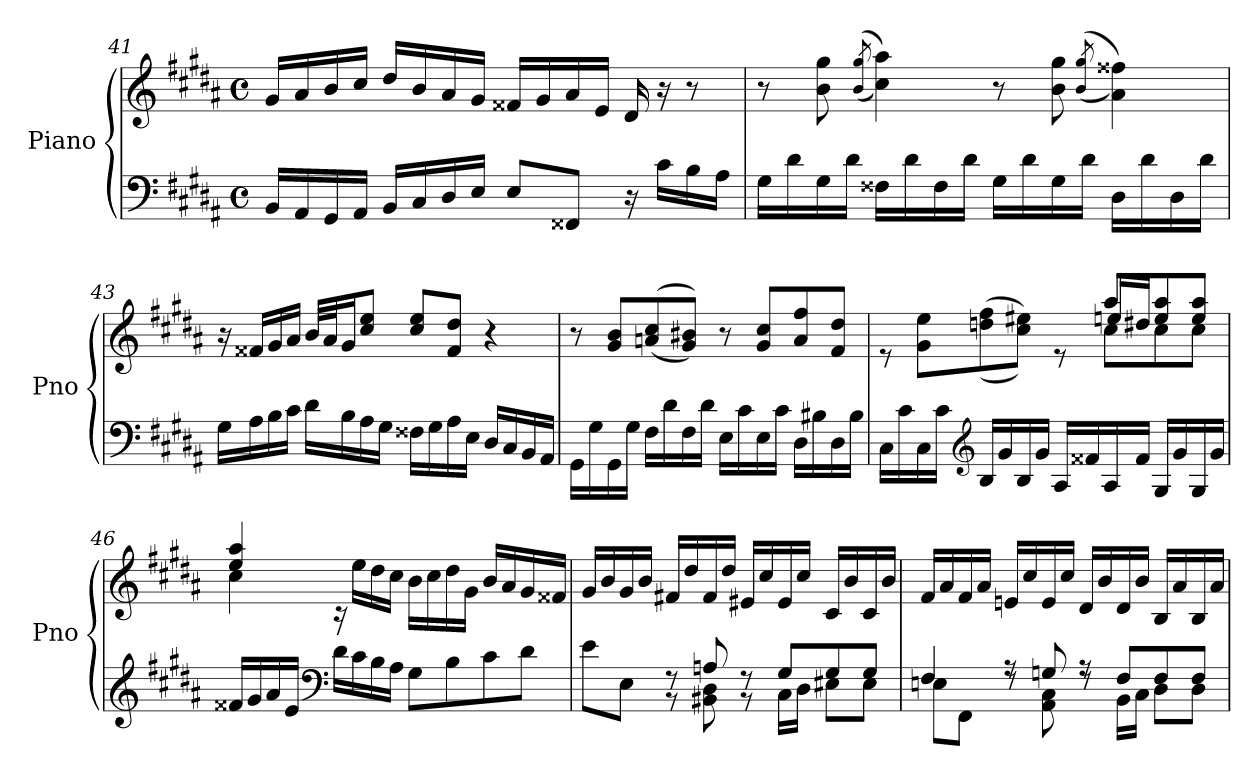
**kern	**kern
*part1	*part1
*staff2	*staff1
*I"Piano	*
*I'Pno	*
*clefF4	*clefG2
*k[f#c#g#d#a#]	*k[f#c#g#d#a#]
*M4/4	*M4/4
*met(c)	*met(c)
=41	=41
16BB/LL	16g#/LL
16AA#/	16a#/
16GG#/	16b/
16AA#/JJ	16cc#/JJ
16BB/LL	16dd#/LL
16C#/	16b/
16D#/	16a#/
16E/JJ	16g#/JJ
8E/L	16f##X/LL
.	16g#/
8FF##X/J	16a#/
.	16e/JJ
16r	16d#/
16c#\LL	16r
16B\	8r
16A#\JJ	.
=42	=42
16G#\LL	8r
16d#\	.
16G#\	8b\ 8gg#\
16d#\JJ	.
.	((>8qb/ 8qgg#/
16F##X\LL	4cc#\ 4aa#\))
16d#\	.
16F##\	.
16d#\JJ	.
16G#\LL	8r
16d#\	.
16G#\	8b\ 8gg#\
16d#\JJ	.
.	((>8qb/ 8qgg#/
16D#\LL	4a#\ 4ff##X\))
16d#\	.
16D#\	.
16d#\JJ	.
!!LO:LB:g=z
=43	=43
16G#\LL	16r
16A#\	16f##X/LL
16B\	16g#/
16c#\JJ	16a#/JJ
16d#\LL	32b/LLL
.	32a#/J
16B\	16g#/J
16A#\	8cc#/ 8ee/J
16G#\JJ	.
16F##X\LL	8cc#/ 8ee/L
16G#\	.
16A#\	8f##/ 8dd#/J
16E\JJ	.
16D#/LL	4r
16C#/	.
16BB/	.
16AA#/JJ	.
=44	=44
16GG#\LL	8r
16G#\	.
16GG#\	8g#/ 8b/L
16G#\JJ	.
16F#\LL	((>8an/ 8cc#/
16d#\	.
16F#\	8g#/ 8b#X/J))
16d#\JJ	.
16E\LL	8r
16c#\	.
16E\	8g#/ 8cc#/L
16c#\JJ	.
16D#\LL	8a/ 8ff#/
16B#X\	.
16D#\	8f#/ 8dd#/J
16B#\JJ	.
!!LO:PB:g=z
=45	=45
*	*^
*	*	*^
16C#\LL	8re	8ryy	8ryy
16c#\	.	.	.
*	*v	*v	*v
16C#\	8g#\ 8ee\L
16c#\JJ	.
*clefG2	*
16B/LL	((>8ddn\ 8ff#\
16g#/	.
16B/	8cc#\ 8ee#X\J))
16g#/JJ	.
16A#/LL	8re
16f##X/	.
*	*^
*	*	*^
16A#/	8aa#/L	8cc#\L	16een/LL
16f##/JJ	.	.	16dd#X/JJ
16G#/LL	8ee/ 8aa#/	8cc#\	4ryy
16g#/	.	.	.
16G#/	8ee/ 8aa#/J	8cc#\J	.
16g#/JJ	.	.	.
*	*	*v	*v
!!LO:LB:g=z
=46	=46	=46
16f##X/LL	4ee/ 4aa#/	4cc#\
16g#/	.	.
16a#/	.	.
16e/JJ	.	.
*clefF4	*	*
16d#\LL	16rc	2.ryy
16c#\	16ee\LL	.
16B\	16dd#\	.
16A#\JJ	16cc#\JJ	.
8G#\L	16b\LL	.
.	16cc#\	.
8B\	16dd#\	.
.	16g#\JJ	.
8c#\	16b/LL	.
.	16a#/	.
8d#\J	16g#/	.
.	16f##X/JJ	.
*	*v	*v
=47	=47
*^	*
8e\L	4ryy	16g#/LL
.	.	16b/
8E\J	.	16g#/
.	.	16b/JJ
8rBB	8rF	16f#X/LL
.	.	16dd#/
8An/	8BB#X\ 8D#\	16f#/
.	.	16dd#/JJ
8rBB	8rF	16e#X/LL
.	.	16cc#/
8G#/L	16C#\LL	16e#/
.	16D#\JJ	16cc#/JJ
8G#/	8E#X\L	16c#/LL
.	.	16b/
8G#/J	8E#\J	16c#/
.	.	16b/JJ
=48	=48	=48
4F#/	8En\L	16f#/LL
.	.	16a#/
.	8FF#\J	16f#/
.	.	16a#/JJ
8r	8rF	16en/LL
.	.	16cc#/
8Gn/	8AA#\ 8C#\	16e/
.	.	16cc#/JJ
8r	8rF	16d#/LL
.	.	16b/
8F#/L	16BB\LL	16d#/
.	16C#\JJ	16b/JJ
8F#/	8D#\L	16B/LL
.	.	16a#/
8F#/J	8D#\J	16B/
.	.	16a#/JJ
*v	*v	*
=	=
*-	*-
